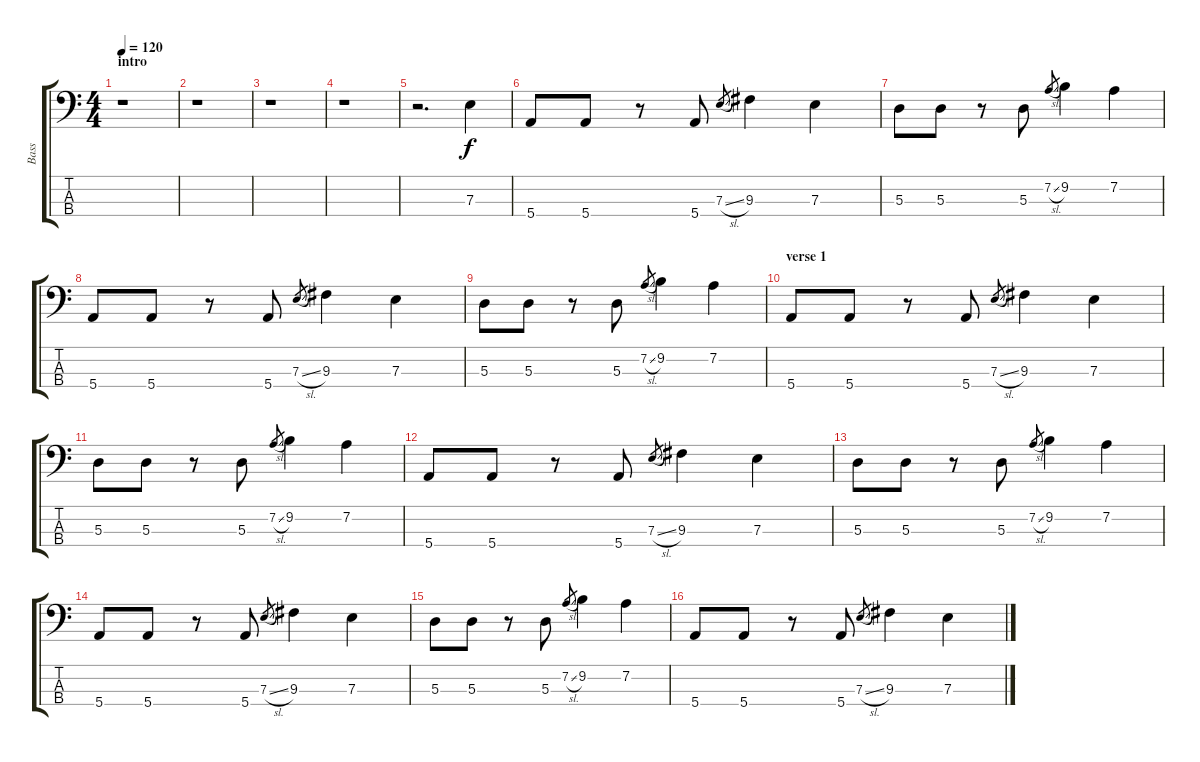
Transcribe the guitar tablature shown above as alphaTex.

\track ("Bass" "Bass") {instrument electricbasspick}
\staff {score tabs}
\tuning (G2 D2 A1 E1) {hide}
\ts (4 4)
\section ("" "intro")
\tempo 120
\clef f4
\ks c
r.1{dy f instrument electricbasspick} |
r.1 |
r.1 |
r.1 |
r.2{d} 7.3.4 |
5.4.8 5.4.8 r.8 5.4.8 7.3{sl}.8{gr} 9.3.4 7.3.4 |
5.3.8 5.3.8 r.8 5.3.8 7.2{sl}.8{gr} 9.2.4 7.2.4 |
5.4.8 5.4.8 r.8 5.4.8 7.3{sl}.8{gr} 9.3.4 7.3.4 |
5.3.8 5.3.8 r.8 5.3.8 7.2{sl}.8{gr} 9.2.4 7.2.4 |
\section ("" "verse 1")
5.4.8 5.4.8 r.8 5.4.8 7.3{sl}.8{gr} 9.3.4 7.3.4 |
5.3.8 5.3.8 r.8 5.3.8 7.2{sl}.8{gr} 9.2.4 7.2.4 |
5.4.8 5.4.8 r.8 5.4.8 7.3{sl}.8{gr} 9.3.4 7.3.4 |
5.3.8 5.3.8 r.8 5.3.8 7.2{sl}.8{gr} 9.2.4 7.2.4 |
5.4.8 5.4.8 r.8 5.4.8 7.3{sl}.8{gr} 9.3.4 7.3.4 |
5.3.8 5.3.8 r.8 5.3.8 7.2{sl}.8{gr} 9.2.4 7.2.4 |
5.4.8 5.4.8 r.8 5.4.8 7.3{sl}.8{gr} 9.3.4 7.3.4
